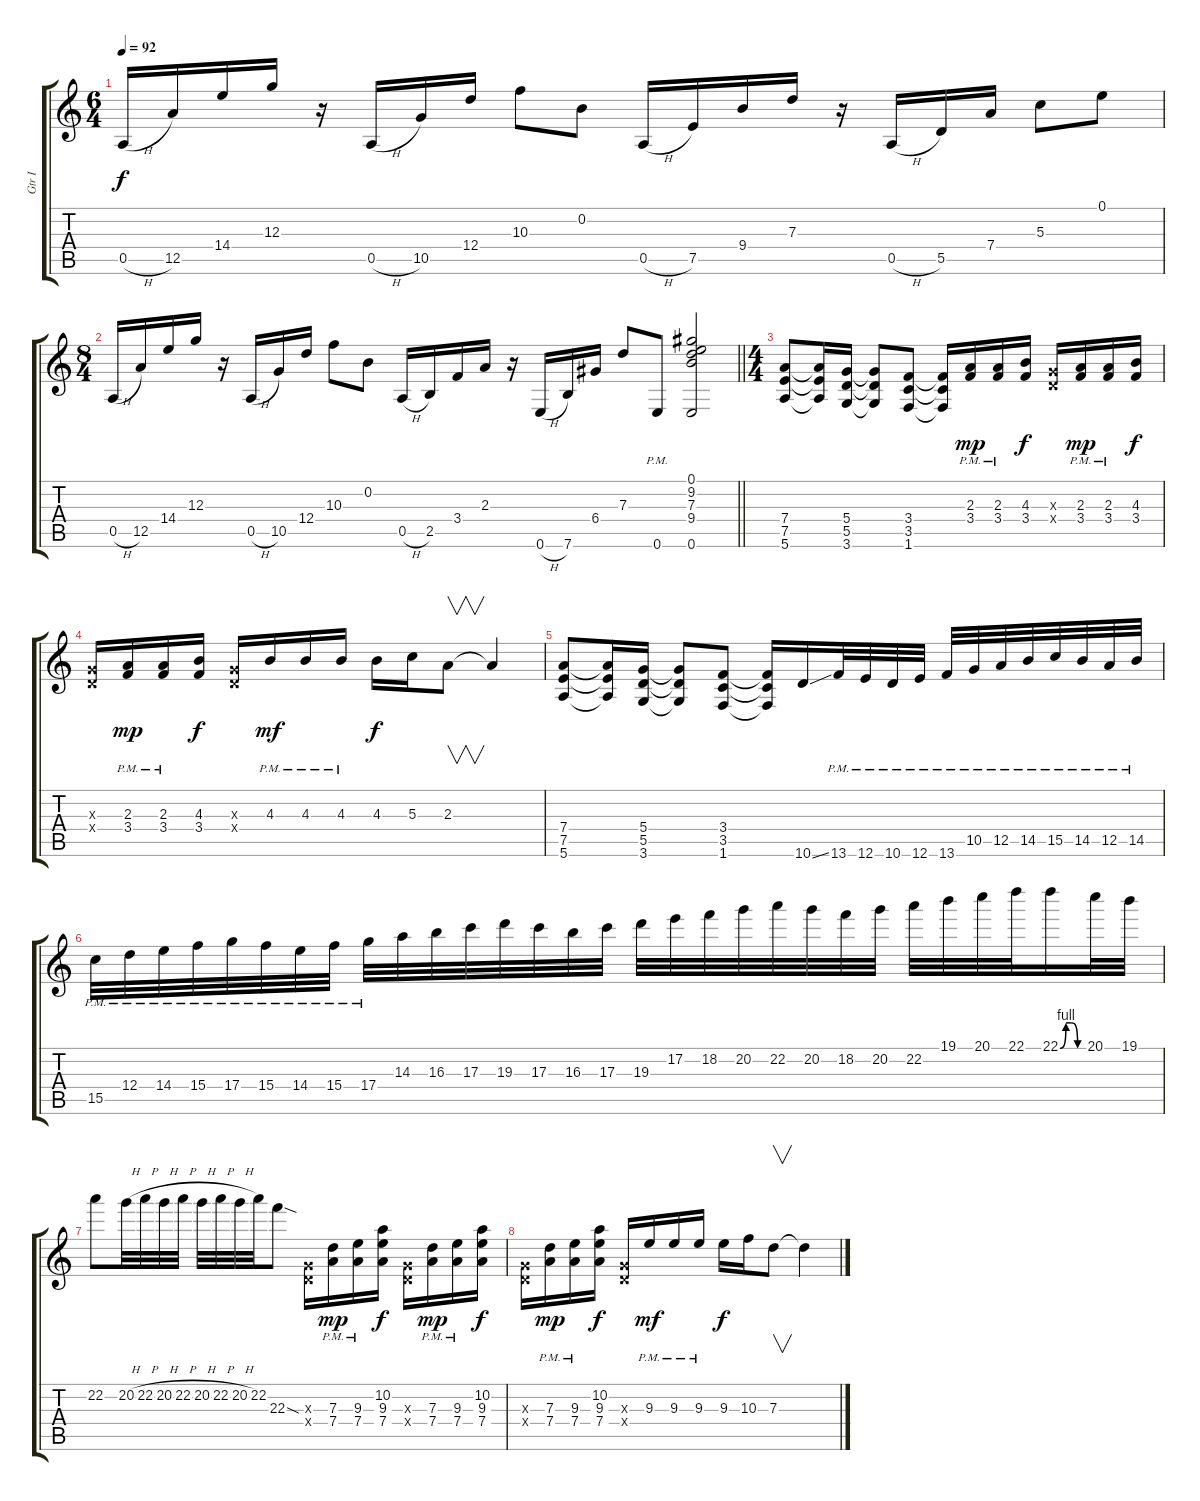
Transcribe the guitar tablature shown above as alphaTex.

\track ("Gtr I" "Gtr I") {instrument electricguitarclean}
\staff {score tabs}
\tuning (E4 B3 G3 D3 A2 E2) {hide}
\ts (6 4)
\tempo 92
\clef g2
\ks c
0.5{h}.16{dy f} 12.5.16 14.4.16 12.3.16 r.16 0.5{h}.16 10.5.16 12.4.16 10.3.8 0.2.8 0.5{h}.16 7.5.16 9.4.16 7.3.16 r.16 0.5{h}.16 5.5.16 7.4.16 5.3.8 0.1.8 |
\ts (8 4)
\barLineRight lightlight
0.5{h}.16 12.5.16 14.4.16 12.3.16 r.16 0.5{h}.16 10.5.16 12.4.16 10.3.8 0.2.8 0.5{h}.16 2.5.16 3.4.16 2.3.16 r.16 0.6{h}.16 7.6.16 6.4.16 7.3.8 0.6{pm}.8 (0.1 9.2 7.3 9.4 0.6).2 |
\ts (4 4)
(7.4 7.5 5.6).8 (7.4{t} 7.5{t} 5.6{t}).16 (5.4 5.5 3.6).16 (5.4{t} 5.5{t} 3.6{t}).8 (3.4 3.5 1.6).8 (3.4{t} 3.5{t} 1.6{t}).16 (2.3{pm} 3.4{pm}).16{dy mp} (2.3{pm} 3.4{pm}).16 (4.3 3.4).16{dy f} (0.3{x} 0.4{x}).16 (2.3{pm} 3.4{pm}).16{dy mp} (2.3{pm} 3.4{pm}).16 (4.3 3.4).16{dy f} |
(0.3{x} 0.4{x}).16 (2.3{pm} 3.4{pm}).16{dy mp} (2.3{pm} 3.4{pm}).16 (4.3 3.4).16{dy f} (0.3{x} 0.4{x}).16 4.3{pm}.16{dy mf} 4.3{pm}.16 4.3{pm}.16 4.3.16{dy f} 5.3.16 2.3.8{v} 2.3{t}.4 |
(7.4 7.5 5.6).8 (7.4{t} 7.5{t} 5.6{t}).16 (5.4 5.5 3.6).16 (5.4{t} 5.5{t} 3.6{t}).8 (3.4 3.5 1.6).8 (3.4{t} 3.5{t} 1.6{t}).16 10.6{ss}.16 13.6{pm}.32 12.6{pm}.32 10.6{pm}.32 12.6{pm}.32 13.6{pm}.32 10.5{pm}.32 12.5{pm}.32 14.5{pm}.32 15.5{pm}.32 14.5{pm}.32 12.5{pm}.32 14.5{pm}.32 |
15.5{pm}.32 12.4{pm}.32 14.4{pm}.32 15.4{pm}.32 17.4{pm}.32 15.4{pm}.32 14.4{pm}.32 15.4{pm}.32 17.4{pm}.32 14.3.32 16.3.32 17.3.32 19.3.32 17.3.32 16.3.32 17.3.32 19.3.32 17.2.32 18.2.32 20.2.32 22.2.32 20.2.32 18.2.32 20.2.32 22.2.32 19.1.32 20.1.32 22.1.32 22.1{be (custom 0 0 15 4 30 4 45 0 60 0)}.16 20.1.32 19.1.32 |
22.2.8 20.2{h}.32 22.2{h}.32 20.2{h}.32 22.2{h}.32 20.2{h}.32 22.2{h}.32 20.2{h}.32 22.2.32 22.3{sod}.8 (0.3{x} 0.4{x}).16 (7.3{pm} 7.4{pm}).16{dy mp} (9.3{pm} 7.4{pm}).16 (10.2 9.3 7.4).16{dy f} (0.3{x} 0.4{x}).16 (7.3{pm} 7.4{pm}).16{dy mp} (9.3{pm} 7.4{pm}).16 (10.2 9.3 7.4).16{dy f} |
(0.3{x} 0.4{x}).16 (7.3{pm} 7.4{pm}).16{dy mp} (9.3{pm} 7.4{pm}).16 (10.2 9.3 7.4).16{dy f} (0.3{x} 0.4{x}).16 9.3{pm}.16{dy mf} 9.3{pm}.16 9.3{pm}.16 9.3.16{dy f} 10.3.16 7.3.8{v} 7.3{t}.4
